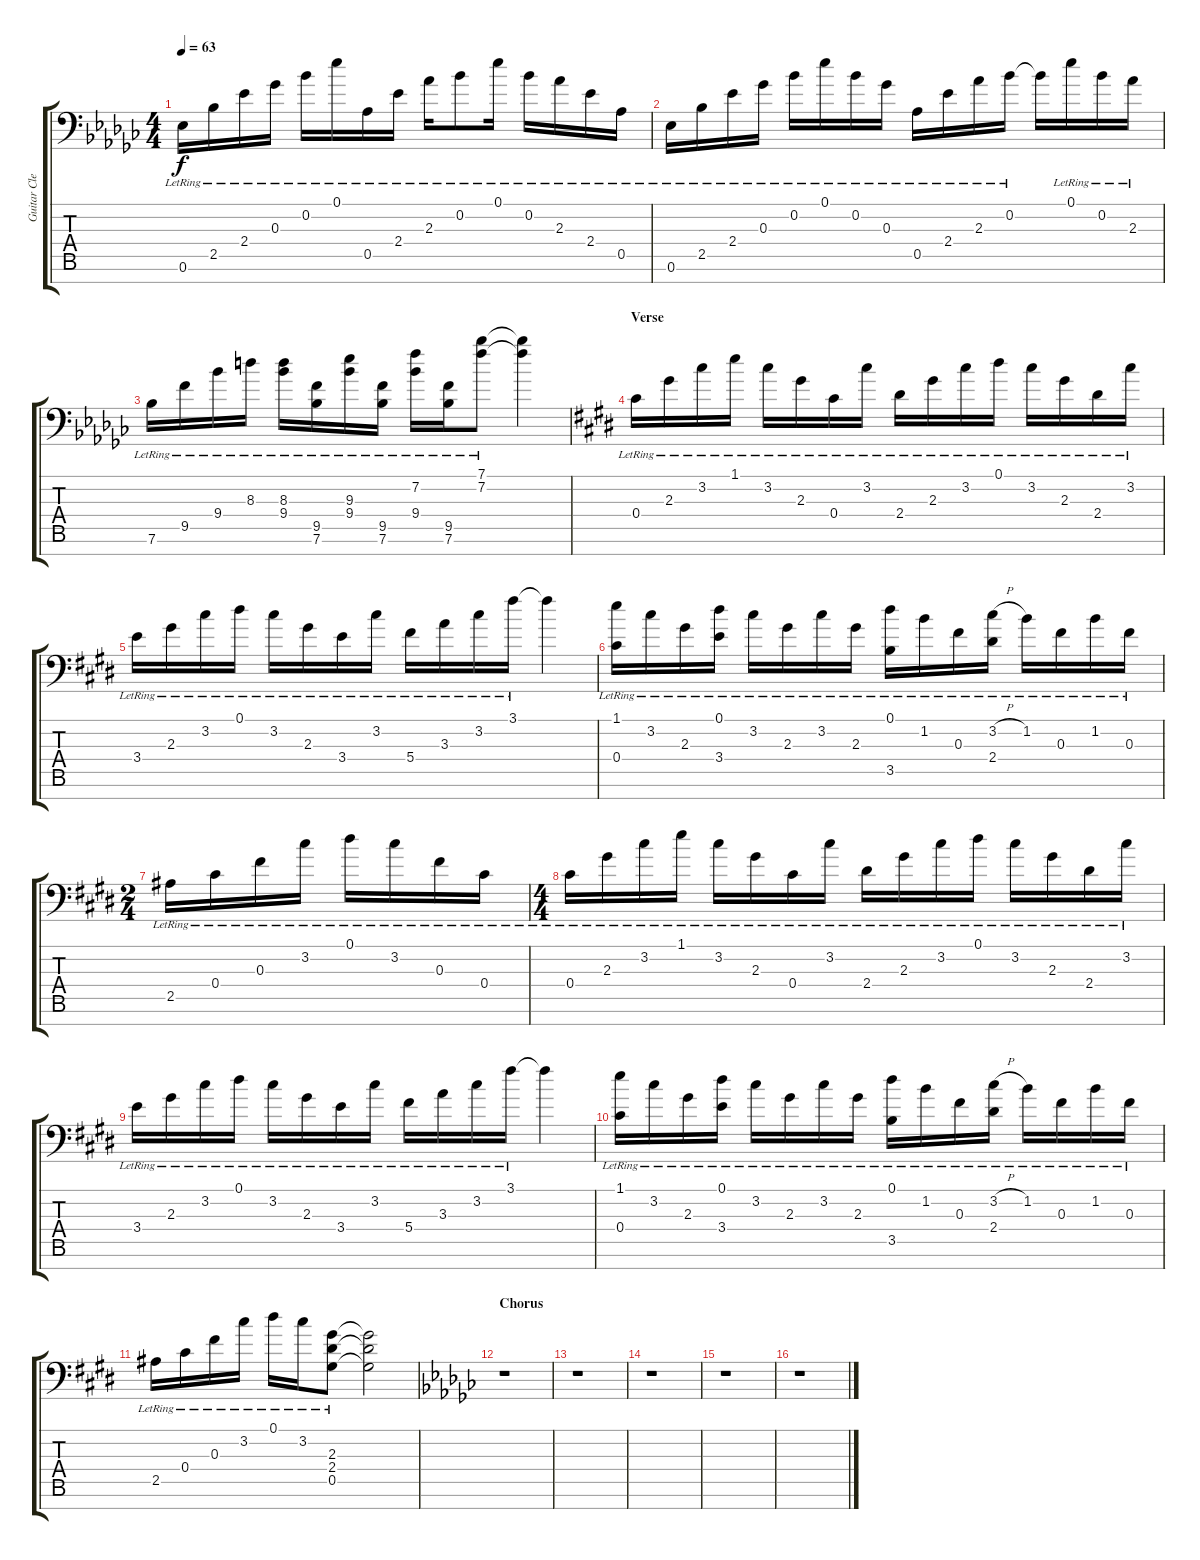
\track ("Guitar Clean 7 strings" "Guitar Cle") {instrument electricguitarclean}
\staff {score tabs}
\tuning (Eb4 Bb3 Gb3 Db3 Ab2 Eb2 Bb1) {hide}
\ts (4 4)
\tempo 63
\clef f4
\ks ebminor
0.6{lr}.16{dy f} 2.5{lr}.16 2.4{lr}.16 0.3{lr}.16 0.2{lr}.16 0.1{lr}.16 0.5{lr}.16 2.4{lr}.16 2.3{lr}.16 0.2{lr}.8 0.1{lr}.16 0.2{lr}.16 2.3{lr}.16 2.4{lr}.16 0.5{lr}.16 |
0.6{lr}.16 2.5{lr}.16 2.4{lr}.16 0.3{lr}.16 0.2{lr}.16 0.1{lr}.16 0.2{lr}.16 0.3{lr}.16 0.5{lr}.16 2.4{lr}.16 2.3{lr}.16 0.2{lr}.16 0.2{t}.16 0.1{lr}.16 0.2{lr}.16 2.3{lr}.16 |
7.6{lr}.16 9.5{lr}.16 9.4{lr}.16 8.3{lr}.16 (8.3{lr} 9.4{lr}).16 (9.5{lr} 7.6{lr}).16 (9.3{lr} 9.4{lr}).16 (9.5{lr} 7.6{lr}).16 (7.2{lr} 9.4{lr}).16 (9.5{lr} 7.6{lr}).16 (7.1{lr} 7.2{lr}).8 (7.1{t} 7.2{t}).4 |
\section ("" "Verse")
\ks c#minor
0.4{lr}.16 2.3{lr}.16 3.2{lr}.16 1.1{lr}.16 3.2{lr}.16 2.3{lr}.16 0.4{lr}.16 3.2{lr}.16 2.4{lr}.16 2.3{lr}.16 3.2{lr}.16 0.1{lr}.16 3.2{lr}.16 2.3{lr}.16 2.4{lr}.16 3.2{lr}.16 |
3.4{lr}.16 2.3{lr}.16 3.2{lr}.16 0.1{lr}.16 3.2{lr}.16 2.3{lr}.16 3.4{lr}.16 3.2{lr}.16 5.4{lr}.16 3.3{lr}.16 3.2{lr}.16 3.1{lr}.16 3.1{t}.4 |
(1.1{lr} 0.4{lr}).16 3.2{lr}.16 2.3{lr}.16 (0.1{lr} 3.4{lr}).16 3.2{lr}.16 2.3{lr}.16 3.2{lr}.16 2.3{lr}.16 (0.1{lr} 3.5{lr}).16 1.2{lr}.16 0.3{lr}.16 (3.2{h} 2.4{lr}).16 1.2{lr}.16 0.3{lr}.16 1.2{lr}.16 0.3{lr}.16 |
\ts (2 4)
2.5{lr}.16 0.4{lr}.16 0.3{lr}.16 3.2{lr}.16 0.1{lr}.16 3.2{lr}.16 0.3{lr}.16 0.4{lr}.16 |
\ts (4 4)
0.4{lr}.16 2.3{lr}.16 3.2{lr}.16 1.1{lr}.16 3.2{lr}.16 2.3{lr}.16 0.4{lr}.16 3.2{lr}.16 2.4{lr}.16 2.3{lr}.16 3.2{lr}.16 0.1{lr}.16 3.2{lr}.16 2.3{lr}.16 2.4{lr}.16 3.2{lr}.16 |
3.4{lr}.16 2.3{lr}.16 3.2{lr}.16 0.1{lr}.16 3.2{lr}.16 2.3{lr}.16 3.4{lr}.16 3.2{lr}.16 5.4{lr}.16 3.3{lr}.16 3.2{lr}.16 3.1{lr}.16 3.1{t}.4 |
(1.1{lr} 0.4{lr}).16 3.2{lr}.16 2.3{lr}.16 (0.1{lr} 3.4{lr}).16 3.2{lr}.16 2.3{lr}.16 3.2{lr}.16 2.3{lr}.16 (0.1{lr} 3.5{lr}).16 1.2{lr}.16 0.3{lr}.16 (3.2{h} 2.4{lr}).16 1.2{lr}.16 0.3{lr}.16 1.2{lr}.16 0.3{lr}.16 |
2.5{lr}.16 0.4{lr}.16 0.3{lr}.16 3.2{lr}.16 0.1{lr}.16 3.2{lr}.16 (2.3{lr} 2.4{lr} 0.5{lr}).8 (2.3{t} 2.4{t} 0.5{t}).2 |
\section ("" "Chorus")
\ks ebminor
r.1 |
r.1 |
r.1 |
r.1 |
r.1
